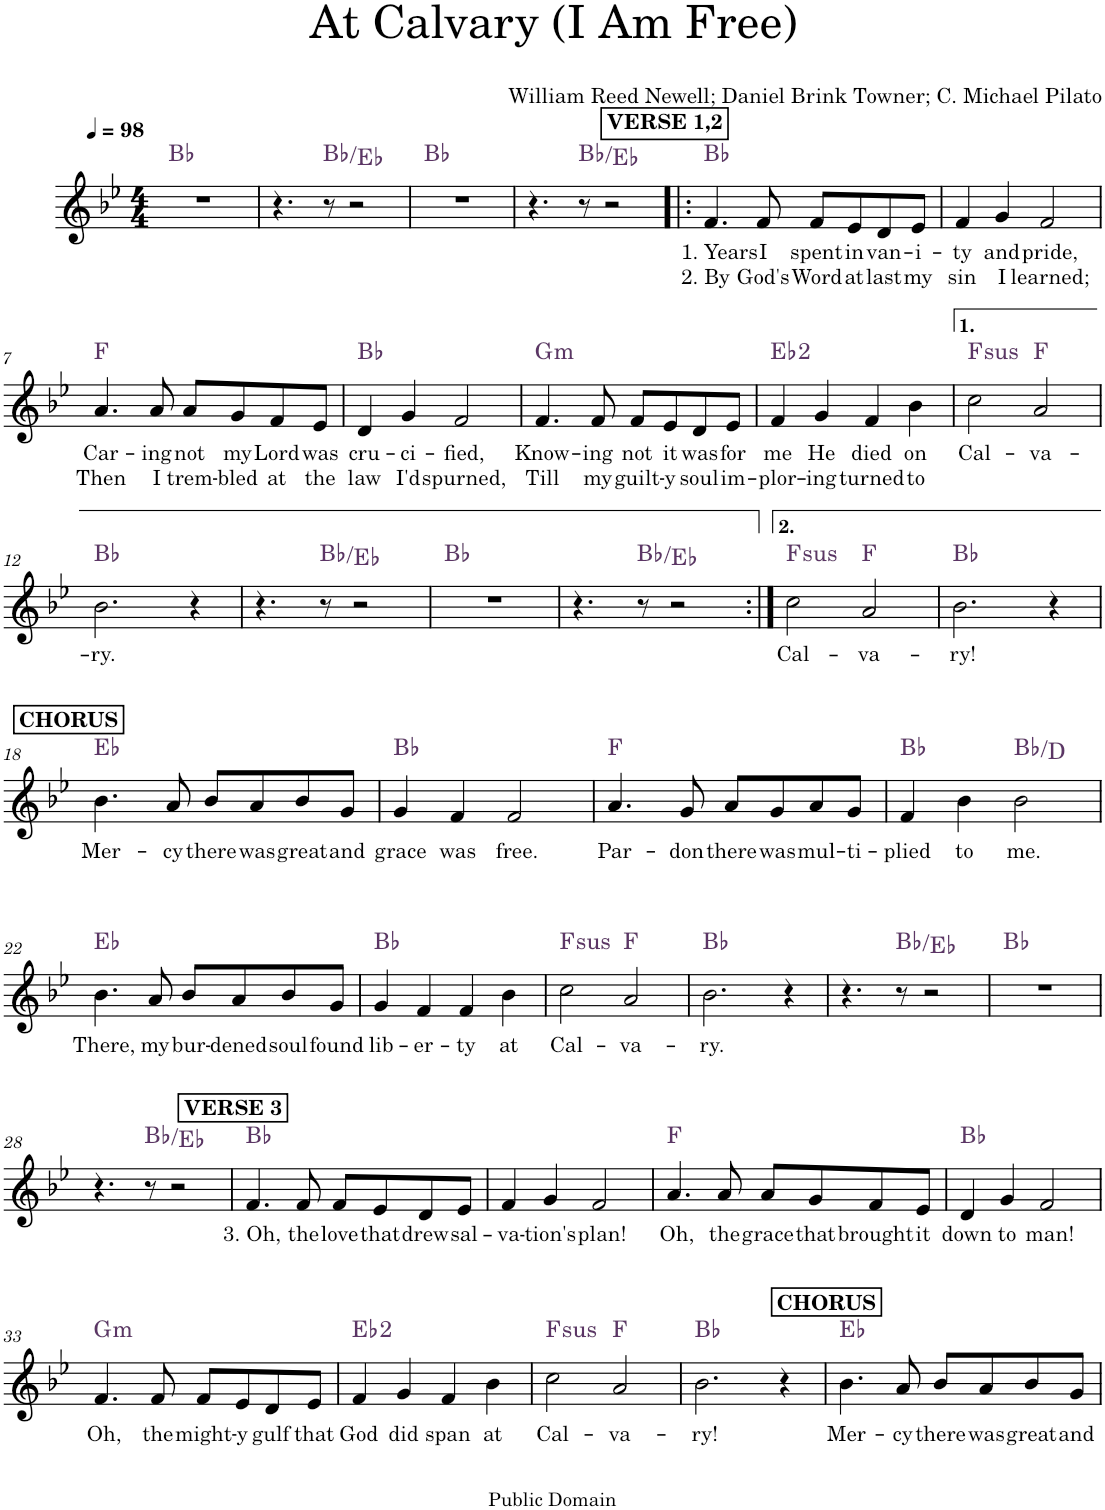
**kern	**text	**text	**harte
*part1	*part1	*part1	*part1
*staff1	*staff1	*staff1	*
*I"Piano	*	*	*
*I'Pno.	*	*	*
*clefG2	*	*	*
*k[b-e-]	*	*	*
*M4/4	*	*	*
*MM98	*	*	*
=1	=1	=1	=1
1r	.	.	Bb:maj
=2	=2	=2	=2
4.r	.	.	.
8r	.	.	Bb:maj/4
2r	.	.	.
=3	=3	=3	=3
1r	.	.	Bb:maj
=4	=4	=4	=4
4.r	.	.	.
8r	.	.	Bb:maj/4
2r	.	.	.
!!LO:REH:place=s1:a:B:cj:t=VERSE 1,2
=5!|:	=5!|:	=5!|:	=5!|:
!	!LO:LY:b	!LO:LY:b	!
4.f/	1. Years	2. By	Bb:maj
!	!LO:LY:b	!LO:LY:b	!
8f/	I	God's	.
!	!LO:LY:b	!LO:LY:b	!
8f/L	spent	Word	.
!	!LO:LY:b	!LO:LY:b	!
8e-/	in	at	.
!	!LO:LY:b	!LO:LY:b	!
8d/	van-	last	.
!	!LO:LY:b	!LO:LY:b	!
8e-/J	-i-	my	.
=6	=6	=6	=6
!	!LO:LY:b	!LO:LY:b	!
4f/	-ty	sin	.
!	!LO:LY:b	!LO:LY:b	!
4g/	and	I	.
!	!LO:LY:b	!LO:LY:b	!
2f/	pride,	learned;	.
!!LO:LB:g=z
=7	=7	=7	=7
!	!LO:LY:b	!LO:LY:b	!
4.a/	Car-	Then	F:maj
!	!LO:LY:b	!LO:LY:b	!
8a/	-ing	I	.
!	!LO:LY:b	!LO:LY:b	!
8a/L	not	trem-	.
!	!LO:LY:b	!LO:LY:b	!
8g/	my	-bled	.
!	!LO:LY:b	!LO:LY:b	!
8f/	Lord	at	.
!	!LO:LY:b	!LO:LY:b	!
8e-/J	was	the	.
=8	=8	=8	=8
!	!LO:LY:b	!LO:LY:b	!
4d/	cru-	law	Bb:maj
!	!LO:LY:b	!LO:LY:b	!
4g/	-ci-	I'd	.
!	!LO:LY:b	!LO:LY:b	!
2f/	-fied,	spurned,	.
=9	=9	=9	=9
!	!LO:LY:b	!LO:LY:b	!LO:H:kt=m
4.f/	Know-	Till	G:min
!	!LO:LY:b	!LO:LY:b	!
8f/	-ing	my	.
!	!LO:LY:b	!LO:LY:b	!
8f/L	not	guilt-	.
!	!LO:LY:b	!LO:LY:b	!
8e-/	it	-y	.
!	!LO:LY:b	!LO:LY:b	!
8d/	was	soul	.
!	!LO:LY:b	!LO:LY:b	!
8e-/J	for	im-	.
=10	=10	=10	=10
!	!LO:LY:b	!LO:LY:b	!
4f/	me	-plor-	Eb:maj(2)
!	!LO:LY:b	!LO:LY:b	!
4g/	He	-ing	.
!	!LO:LY:b	!LO:LY:b	!
4f/	died	turned	.
!	!LO:LY:b	!LO:LY:b	!
4b-\	on	to	.
=11	=11	=11	=11
!	!LO:LY:b	!	!LO:H:kt=sus
2cc\	Cal-	.	F:sus4
!	!LO:LY:b	!	!
2a/	-va-	.	F:maj
!!LO:LB:g=z
=12	=12	=12	=12
!	!LO:LY:b	!	!
2.b-\	-ry.	.	Bb:maj
4r	.	.	.
=13	=13	=13	=13
4.r	.	.	.
8r	.	.	Bb:maj/4
2r	.	.	.
=14	=14	=14	=14
1r	.	.	Bb:maj
=15	=15	=15	=15
4.r	.	.	.
8r	.	.	Bb:maj/4
2r	.	.	.
=16:|!	=16:|!	=16:|!	=16:|!
!	!LO:LY:b	!	!LO:H:kt=sus
2cc\	Cal-	.	F:sus4
!	!LO:LY:b	!	!
2a/	-va-	.	F:maj
=17	=17	=17	=17
!	!LO:LY:b	!	!
2.b-\	-ry!	.	Bb:maj
4r	.	.	.
!!LO:LB:g=z
!!LO:REH:place=s1:a:B:cj:t=CHORUS
=18	=18	=18	=18
!	!LO:LY:b	!	!
4.b-\	Mer-	.	Eb:maj
!	!LO:LY:b	!	!
8a/	-cy	.	.
!	!LO:LY:b	!	!
8b-/L	there	.	.
!	!LO:LY:b	!	!
8a/	was	.	.
!	!LO:LY:b	!	!
8b-/	great	.	.
!	!LO:LY:b	!	!
8g/J	and	.	.
=19	=19	=19	=19
!	!LO:LY:b	!	!
4g/	grace	.	Bb:maj
!	!LO:LY:b	!	!
4f/	was	.	.
!	!LO:LY:b	!	!
2f/	free.	.	.
=20	=20	=20	=20
!	!LO:LY:b	!	!
4.a/	Par-	.	F:maj
!	!LO:LY:b	!	!
8g/	-don	.	.
!	!LO:LY:b	!	!
8a/L	there	.	.
!	!LO:LY:b	!	!
8g/	was	.	.
!	!LO:LY:b	!	!
8a/	mul-	.	.
!	!LO:LY:b	!	!
8g/J	-ti-	.	.
=21	=21	=21	=21
!	!LO:LY:b	!	!
4f/	-plied	.	Bb:maj
!	!LO:LY:b	!	!
4b-\	to	.	.
!	!LO:LY:b	!	!
2b-\	me.	.	Bb:maj/3
!!LO:LB:g=z
=22	=22	=22	=22
!	!LO:LY:b	!	!
4.b-\	There,	.	Eb:maj
!	!LO:LY:b	!	!
8a/	my	.	.
!	!LO:LY:b	!	!
8b-/L	bur-	.	.
!	!LO:LY:b	!	!
8a/	-dened	.	.
!	!LO:LY:b	!	!
8b-/	soul	.	.
!	!LO:LY:b	!	!
8g/J	found	.	.
=23	=23	=23	=23
!	!LO:LY:b	!	!
4g/	lib-	.	Bb:maj
!	!LO:LY:b	!	!
4f/	-er-	.	.
!	!LO:LY:b	!	!
4f/	-ty	.	.
!	!LO:LY:b	!	!
4b-\	at	.	.
=24	=24	=24	=24
!	!LO:LY:b	!	!LO:H:kt=sus
2cc\	Cal-	.	F:sus4
!	!LO:LY:b	!	!
2a/	-va-	.	F:maj
=25	=25	=25	=25
!	!LO:LY:b	!	!
2.b-\	-ry.	.	Bb:maj
4r	.	.	.
=26	=26	=26	=26
4.r	.	.	.
8r	.	.	Bb:maj/4
2r	.	.	.
=27	=27	=27	=27
1r	.	.	Bb:maj
!!LO:LB:g=z
=28	=28	=28	=28
4.r	.	.	.
8r	.	.	Bb:maj/4
2r	.	.	.
!!LO:REH:place=s1:a:B:cj:t=VERSE 3
=29	=29	=29	=29
!	!LO:LY:b	!	!
4.f/	3. Oh,	.	Bb:maj
!	!LO:LY:b	!	!
8f/	the	.	.
!	!LO:LY:b	!	!
8f/L	love	.	.
!	!LO:LY:b	!	!
8e-/	that	.	.
!	!LO:LY:b	!	!
8d/	drew	.	.
!	!LO:LY:b	!	!
8e-/J	sal-	.	.
=30	=30	=30	=30
!	!LO:LY:b	!	!
4f/	-va-	.	.
!	!LO:LY:b	!	!
4g/	-tion's	.	.
!	!LO:LY:b	!	!
2f/	plan!	.	.
=31	=31	=31	=31
!	!LO:LY:b	!	!
4.a/	Oh,	.	F:maj
!	!LO:LY:b	!	!
8a/	the	.	.
!	!LO:LY:b	!	!
8a/L	grace	.	.
!	!LO:LY:b	!	!
8g/	that	.	.
!	!LO:LY:b	!	!
8f/	brought	.	.
!	!LO:LY:b	!	!
8e-/J	it	.	.
=32	=32	=32	=32
!	!LO:LY:b	!	!
4d/	down	.	Bb:maj
!	!LO:LY:b	!	!
4g/	to	.	.
!	!LO:LY:b	!	!
2f/	man!	.	.
!!LO:LB:g=z
=33	=33	=33	=33
!	!LO:LY:b	!	!LO:H:kt=m
4.f/	Oh,	.	G:min
!	!LO:LY:b	!	!
8f/	the	.	.
!	!LO:LY:b	!	!
8f/L	might-	.	.
!	!LO:LY:b	!	!
8e-/	-y	.	.
!	!LO:LY:b	!	!
8d/	gulf	.	.
!	!LO:LY:b	!	!
8e-/J	that	.	.
=34	=34	=34	=34
!	!LO:LY:b	!	!
4f/	God	.	Eb:maj(2)
!	!LO:LY:b	!	!
4g/	did	.	.
!	!LO:LY:b	!	!
4f/	span	.	.
!	!LO:LY:b	!	!
4b-\	at	.	.
=35	=35	=35	=35
!	!LO:LY:b	!	!LO:H:kt=sus
2cc\	Cal-	.	F:sus4
!	!LO:LY:b	!	!
2a/	-va-	.	F:maj
=36	=36	=36	=36
!	!LO:LY:b	!	!
2.b-\	-ry!	.	Bb:maj
4r	.	.	.
!!LO:REH:place=s1:a:B:cj:t=CHORUS
=37	=37	=37	=37
!	!LO:LY:b	!	!
4.b-\	Mer-	.	Eb:maj
!	!LO:LY:b	!	!
8a/	-cy	.	.
!	!LO:LY:b	!	!
8b-/L	there	.	.
!	!LO:LY:b	!	!
8a/	was	.	.
!	!LO:LY:b	!	!
8b-/	great	.	.
!	!LO:LY:b	!	!
8g/J	and	.	.
=	=	=	=
*-	*-	*-	*-
